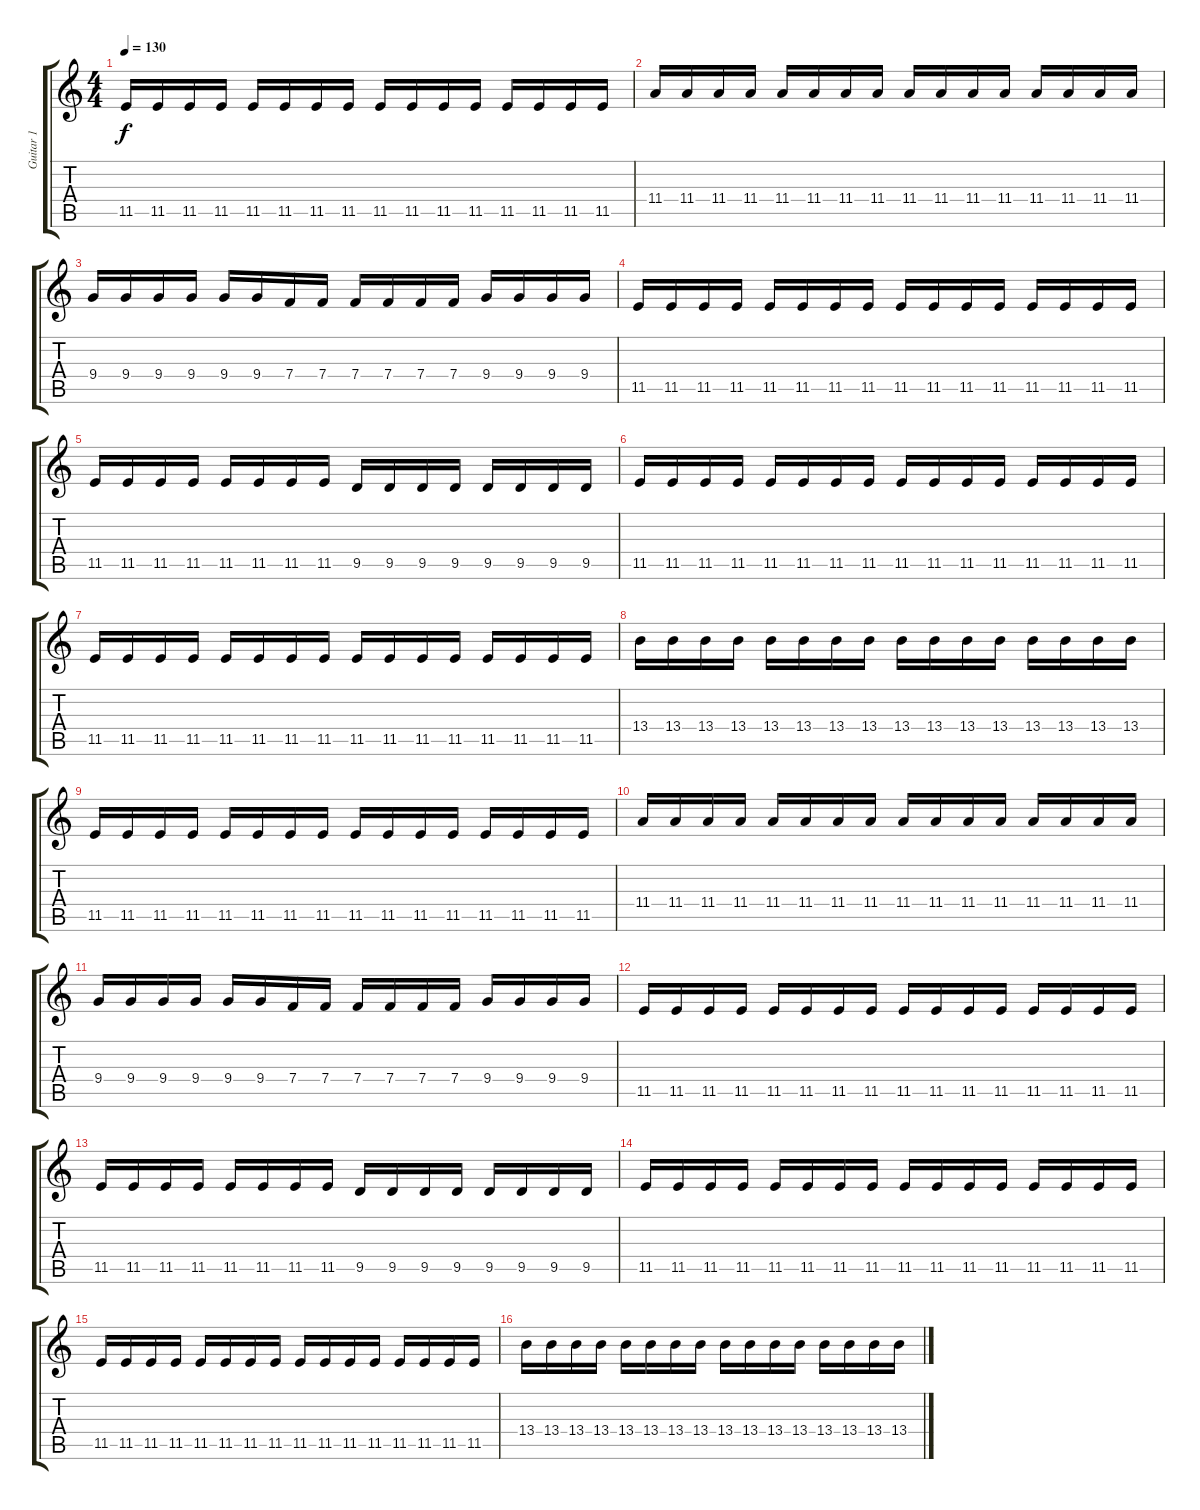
\track ("Guitar 1" "Guitar 1") {instrument distortionguitar}
\staff {score tabs}
\tuning (C4 G3 Eb3 Bb2 F2 C2) {hide}
\ts (4 4)
\tempo 130
\clef g2
\ks c
11.5.16{dy f} 11.5.16 11.5.16 11.5.16 11.5.16 11.5.16 11.5.16 11.5.16 11.5.16 11.5.16 11.5.16 11.5.16 11.5.16 11.5.16 11.5.16 11.5.16 |
11.4.16 11.4.16 11.4.16 11.4.16 11.4.16 11.4.16 11.4.16 11.4.16 11.4.16 11.4.16 11.4.16 11.4.16 11.4.16 11.4.16 11.4.16 11.4.16 |
9.4.16 9.4.16 9.4.16 9.4.16 9.4.16 9.4.16 7.4.16 7.4.16 7.4.16 7.4.16 7.4.16 7.4.16 9.4.16 9.4.16 9.4.16 9.4.16 |
11.5.16 11.5.16 11.5.16 11.5.16 11.5.16 11.5.16 11.5.16 11.5.16 11.5.16 11.5.16 11.5.16 11.5.16 11.5.16 11.5.16 11.5.16 11.5.16 |
11.5.16 11.5.16 11.5.16 11.5.16 11.5.16 11.5.16 11.5.16 11.5.16 9.5.16 9.5.16 9.5.16 9.5.16 9.5.16 9.5.16 9.5.16 9.5.16 |
11.5.16 11.5.16 11.5.16 11.5.16 11.5.16 11.5.16 11.5.16 11.5.16 11.5.16 11.5.16 11.5.16 11.5.16 11.5.16 11.5.16 11.5.16 11.5.16 |
11.5.16 11.5.16 11.5.16 11.5.16 11.5.16 11.5.16 11.5.16 11.5.16 11.5.16 11.5.16 11.5.16 11.5.16 11.5.16 11.5.16 11.5.16 11.5.16 |
13.4.16 13.4.16 13.4.16 13.4.16 13.4.16 13.4.16 13.4.16 13.4.16 13.4.16 13.4.16 13.4.16 13.4.16 13.4.16 13.4.16 13.4.16 13.4.16 |
11.5.16 11.5.16 11.5.16 11.5.16 11.5.16 11.5.16 11.5.16 11.5.16 11.5.16 11.5.16 11.5.16 11.5.16 11.5.16 11.5.16 11.5.16 11.5.16 |
11.4.16 11.4.16 11.4.16 11.4.16 11.4.16 11.4.16 11.4.16 11.4.16 11.4.16 11.4.16 11.4.16 11.4.16 11.4.16 11.4.16 11.4.16 11.4.16 |
9.4.16 9.4.16 9.4.16 9.4.16 9.4.16 9.4.16 7.4.16 7.4.16 7.4.16 7.4.16 7.4.16 7.4.16 9.4.16 9.4.16 9.4.16 9.4.16 |
11.5.16 11.5.16 11.5.16 11.5.16 11.5.16 11.5.16 11.5.16 11.5.16 11.5.16 11.5.16 11.5.16 11.5.16 11.5.16 11.5.16 11.5.16 11.5.16 |
11.5.16 11.5.16 11.5.16 11.5.16 11.5.16 11.5.16 11.5.16 11.5.16 9.5.16 9.5.16 9.5.16 9.5.16 9.5.16 9.5.16 9.5.16 9.5.16 |
11.5.16 11.5.16 11.5.16 11.5.16 11.5.16 11.5.16 11.5.16 11.5.16 11.5.16 11.5.16 11.5.16 11.5.16 11.5.16 11.5.16 11.5.16 11.5.16 |
11.5.16 11.5.16 11.5.16 11.5.16 11.5.16 11.5.16 11.5.16 11.5.16 11.5.16 11.5.16 11.5.16 11.5.16 11.5.16 11.5.16 11.5.16 11.5.16 |
13.4.16 13.4.16 13.4.16 13.4.16 13.4.16 13.4.16 13.4.16 13.4.16 13.4.16 13.4.16 13.4.16 13.4.16 13.4.16 13.4.16 13.4.16 13.4.16
